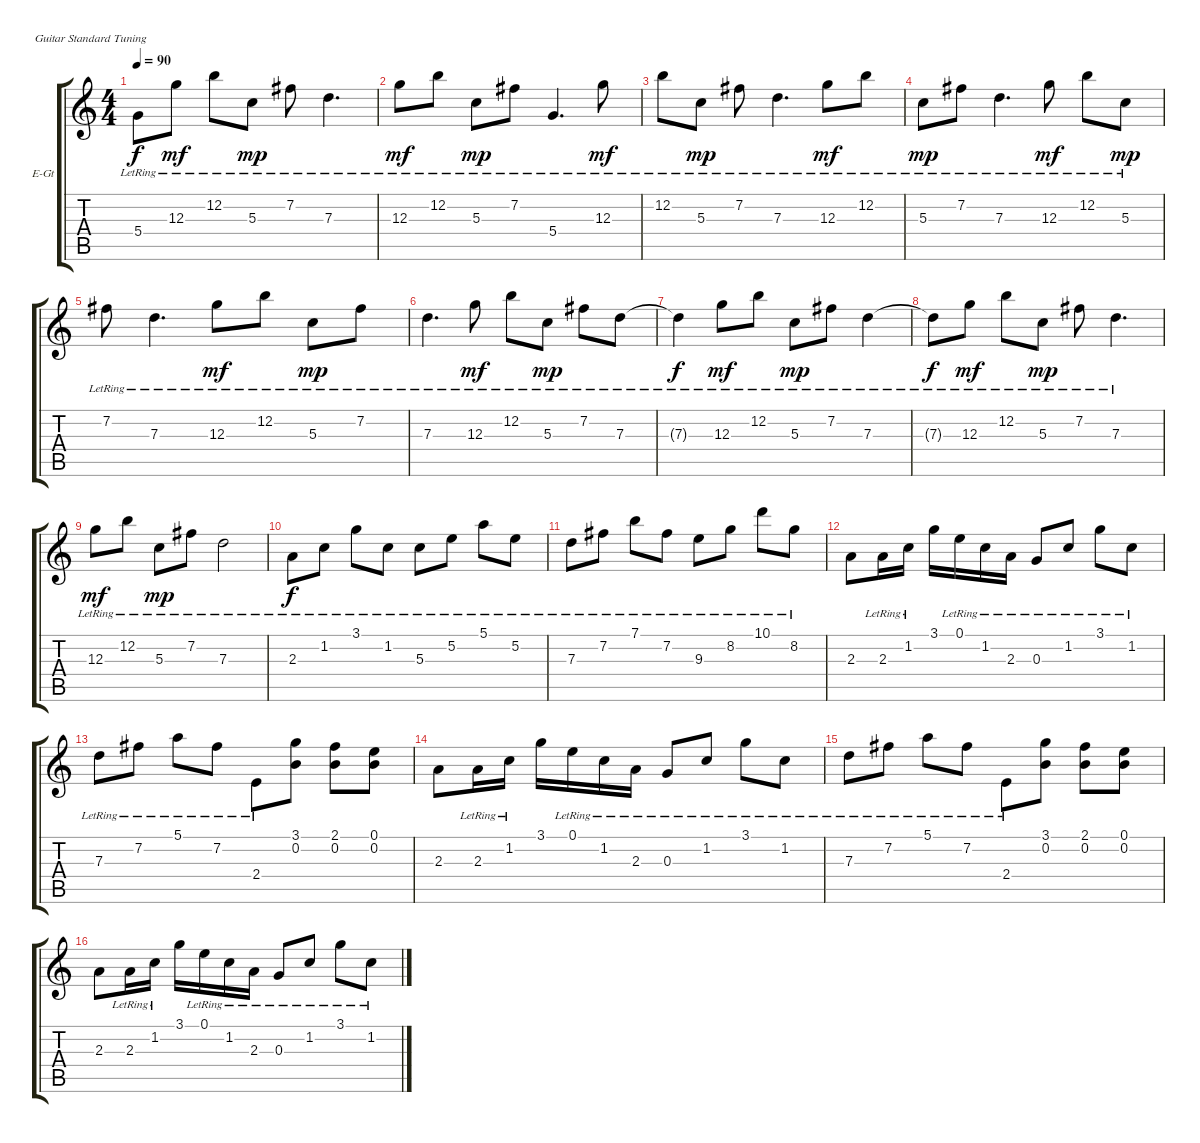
\bracketExtendMode groupsimilarinstruments
\firstSystemTrackNameOrientation horizontal
\otherSystemsTrackNameOrientation horizontal
\track ("Гитара 1" "E-Gt") {instrument electricguitarclean}
\staff {score tabs}
\tuning (E4 B3 G3 D3 A2 E2)
\ts (4 4)
\tempo 90
\clef g2
\ks c
5.4{lr t}.8{dy f} 12.3{lr}.8{dy mf} 12.2{lr}.8 5.3{lr}.8{dy mp} 7.2{lr}.8 7.3{lr}.4{d} |
12.3{lr}.8{dy mf} 12.2{lr}.8 5.3{lr}.8{dy mp} 7.2{lr}.8 5.4{lr}.4{d} 12.3{lr}.8{dy mf} |
12.2{lr}.8 5.3{lr}.8{dy mp} 7.2{lr}.8 7.3{lr}.4{d} 12.3{lr}.8{dy mf} 12.2{lr}.8 |
5.3{lr}.8{dy mp} 7.2{lr}.8 7.3{lr}.4{d} 12.3{lr}.8{dy mf} 12.2{lr}.8 5.3{lr}.8{dy mp} |
7.2{lr}.8 7.3{lr}.4{d} 12.3{lr}.8{dy mf} 12.2{lr}.8 5.3{lr}.8{dy mp} 7.2{lr}.8 |
7.3{lr}.4{d} 12.3{lr}.8{dy mf} 12.2{lr}.8 5.3{lr}.8{dy mp} 7.2{lr}.8 7.3{lr}.8 |
7.3{lr t}.4{dy f} 12.3{lr}.8{dy mf} 12.2{lr}.8 5.3{lr}.8{dy mp} 7.2{lr}.8 7.3{lr}.4 |
7.3{lr t}.8{dy f} 12.3{lr}.8{dy mf} 12.2{lr}.8 5.3{lr}.8{dy mp} 7.2{lr}.8 7.3{lr}.4{d} |
12.3{lr}.8{dy mf} 12.2{lr}.8 5.3{lr}.8{dy mp} 7.2{lr}.8 7.3{lr}.2 |
2.3{lr}.8{dy f} 1.2{lr}.8 3.1{lr}.8 1.2{lr}.8 5.3{lr}.8 5.2{lr}.8 5.1{lr}.8 5.2{lr}.8 |
7.3{lr}.8 7.2{lr}.8 7.1{lr}.8 7.2{lr}.8 9.3{lr}.8 8.2{lr}.8 10.1{lr}.8 8.2{lr}.8 |
2.3.8 2.3{lr}.16 1.2{lr}.16 3.1.16 0.1{lr}.16 1.2{lr}.16 2.3{lr}.16 0.3{lr}.8 1.2{lr}.8 3.1{lr}.8 1.2{lr}.8 |
7.3{lr}.8 7.2{lr}.8 5.1{lr}.8 7.2{lr}.8 2.4{lr}.8 (3.1 0.2).8 (2.1 0.2).8 (0.1 0.2).8 |
2.3.8 2.3{lr}.16 1.2{lr}.16 3.1.16 0.1{lr}.16 1.2{lr}.16 2.3{lr}.16 0.3{lr}.8 1.2{lr}.8 3.1{lr}.8 1.2{lr}.8 |
7.3{lr}.8 7.2{lr}.8 5.1{lr}.8 7.2{lr}.8 2.4{lr}.8 (3.1 0.2).8 (2.1 0.2).8 (0.1 0.2).8 |
2.3.8 2.3{lr}.16 1.2{lr}.16 3.1.16 0.1{lr}.16 1.2{lr}.16 2.3{lr}.16 0.3{lr}.8 1.2{lr}.8 3.1{lr}.8 1.2{lr}.8
